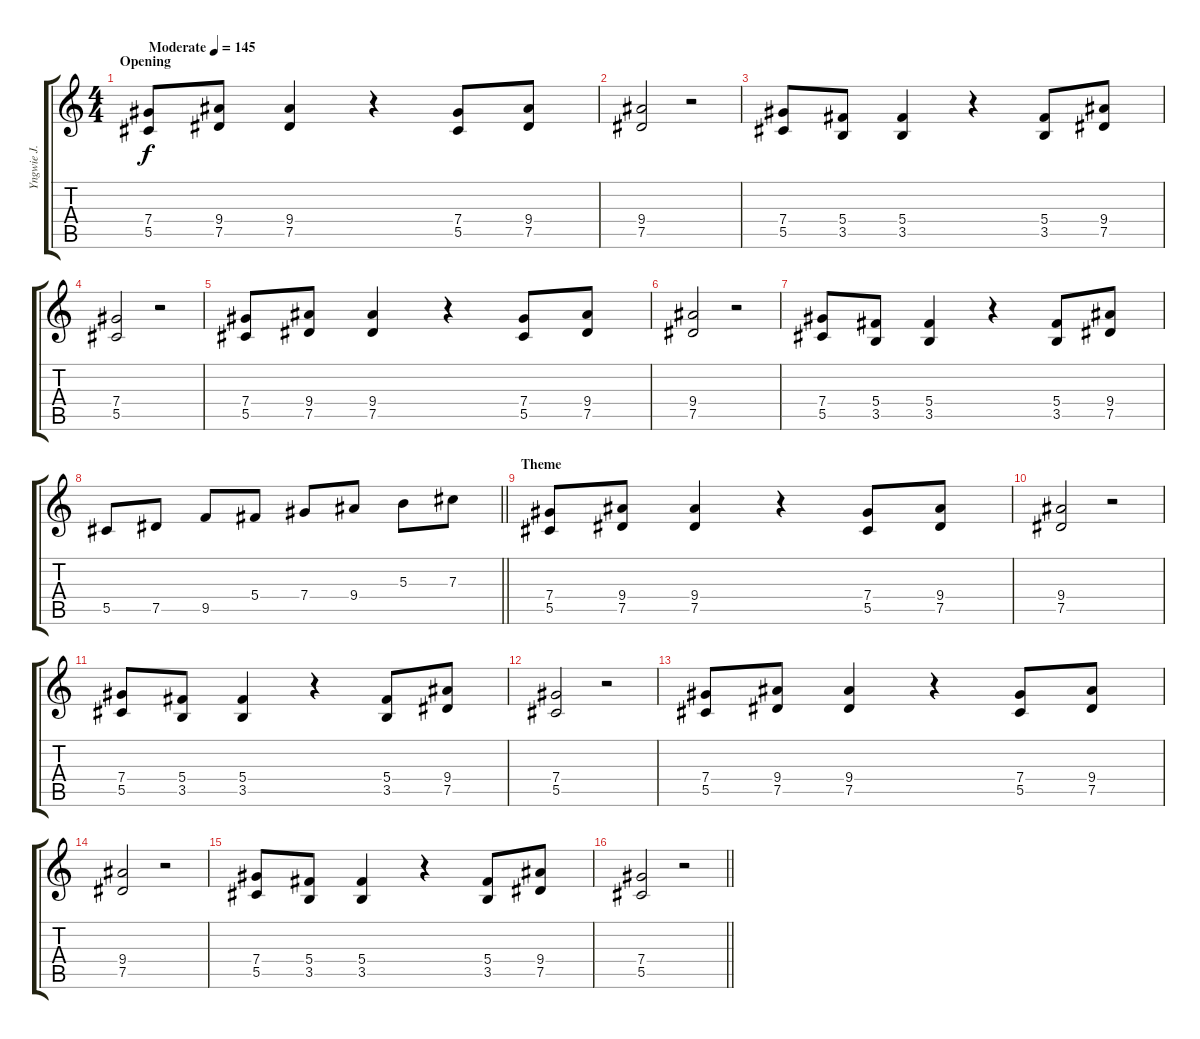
\track ("Yngwie J. Malmsteen" "Yngwie J. ") {instrument overdrivenguitar}
\staff {score tabs}
\tuning (Eb4 Bb3 Gb3 Db3 Ab2 Eb2) {hide}
\ts (4 4)
\section ("" "Opening")
\tempo (145 "Moderate")
\clef g2
\ks c
(7.4 5.5).8{dy f instrument overdrivenguitar} (9.4 7.5).8 (9.4 7.5).4 r.4 (7.4 5.5).8 (9.4 7.5).8 |
(9.4 7.5).2 r.2 |
(7.4 5.5).8 (5.4 3.5).8 (5.4 3.5).4 r.4 (5.4 3.5).8 (9.4 7.5).8 |
(7.4 5.5).2 r.2 |
(7.4 5.5).8 (9.4 7.5).8 (9.4 7.5).4 r.4 (7.4 5.5).8 (9.4 7.5).8 |
(9.4 7.5).2 r.2 |
(7.4 5.5).8 (5.4 3.5).8 (5.4 3.5).4 r.4 (5.4 3.5).8 (9.4 7.5).8 |
\barLineRight lightlight
5.5.8 7.5.8 9.5.8 5.4.8 7.4.8 9.4.8 5.3.8 7.3.8 |
\section ("" "Theme")
(7.4 5.5).8 (9.4 7.5).8 (9.4 7.5).4 r.4 (7.4 5.5).8 (9.4 7.5).8 |
(9.4 7.5).2 r.2 |
(7.4 5.5).8 (5.4 3.5).8 (5.4 3.5).4 r.4 (5.4 3.5).8 (9.4 7.5).8 |
(7.4 5.5).2 r.2 |
(7.4 5.5).8 (9.4 7.5).8 (9.4 7.5).4 r.4 (7.4 5.5).8 (9.4 7.5).8 |
(9.4 7.5).2 r.2 |
(7.4 5.5).8 (5.4 3.5).8 (5.4 3.5).4 r.4 (5.4 3.5).8 (9.4 7.5).8 |
\barLineRight lightlight
(7.4 5.5).2 r.2
